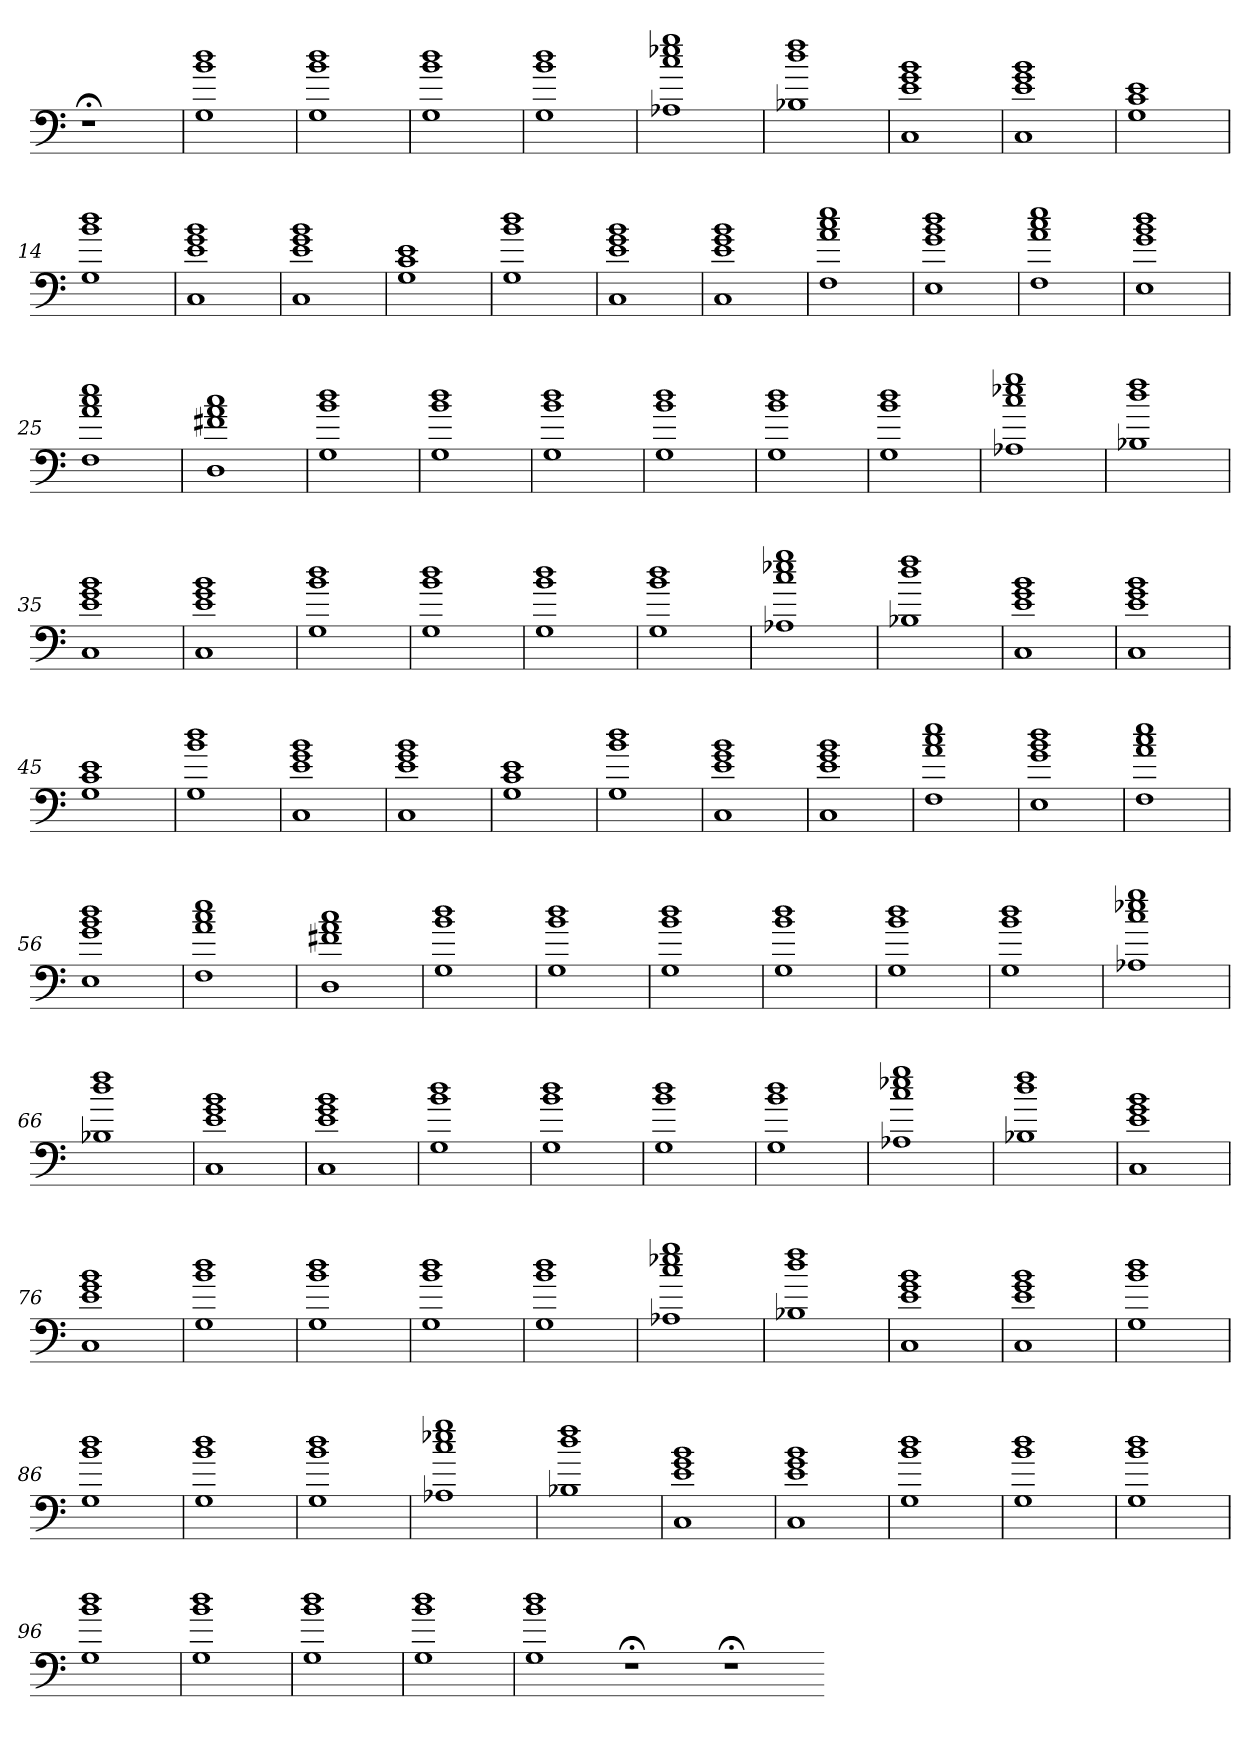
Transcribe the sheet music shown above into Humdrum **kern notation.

**kern
*part1
*staff1
=
1r;<
=1
1r
=2
1r
=3
1r
=4
1r
=5
1G 1b 1dd
=6
1G 1b 1dd
=7
1G 1b 1dd
=8
1G 1b 1dd
=9
1A-X 1cc 1ee-X 1gg
=10
1B-X 1dd 1ff
=11
1C 1e 1g 1b
=12
1C 1e 1g 1b
=13
1G 1c 1e
=14
1G 1b 1dd
=15
1C 1e 1g 1b
=16
1C 1e 1g 1b
=17
1G 1c 1e
=18
1G 1b 1dd
=19
1C 1e 1g 1b
=20
1C 1e 1g 1b
=21
1F 1a 1cc 1ee
=22
1E 1g 1b 1dd
=23
1F 1a 1cc 1ee
=24
1E 1g 1b 1dd
=25
1F 1a 1cc 1ee
=26
1D 1f#X 1a 1cc
=27
1G 1b 1dd
=28
1G 1b 1dd
=29
1G 1b 1dd
=30
1G 1b 1dd
=31
1G 1b 1dd
=32
1G 1b 1dd
=33
1A-X 1cc 1ee-X 1gg
=34
1B-X 1dd 1ff
=35
1C 1e 1g 1b
=36
1C 1e 1g 1b
=37
1G 1b 1dd
=38
1G 1b 1dd
=39
1G 1b 1dd
=40
1G 1b 1dd
=41
1A-X 1cc 1ee-X 1gg
=42
1B-X 1dd 1ff
=43
1C 1e 1g 1b
=44
1C 1e 1g 1b
=45
1G 1c 1e
=46
1G 1b 1dd
=47
1C 1e 1g 1b
=48
1C 1e 1g 1b
=49
1G 1c 1e
=50
1G 1b 1dd
=51
1C 1e 1g 1b
=52
1C 1e 1g 1b
=53
1F 1a 1cc 1ee
=54
1E 1g 1b 1dd
=55
1F 1a 1cc 1ee
=56
1E 1g 1b 1dd
=57
1F 1a 1cc 1ee
=58
1D 1f#X 1a 1cc
=59
1G 1b 1dd
=60
1G 1b 1dd
=61
1G 1b 1dd
=62
1G 1b 1dd
=63
1G 1b 1dd
=64
1G 1b 1dd
=65
1A-X 1cc 1ee-X 1gg
=66
1B-X 1dd 1ff
=67
1C 1e 1g 1b
=68
1C 1e 1g 1b
=69
1G 1b 1dd
=70
1G 1b 1dd
=71
1G 1b 1dd
=72
1G 1b 1dd
=73
1A-X 1cc 1ee-X 1gg
=74
1B-X 1dd 1ff
=75
1C 1e 1g 1b
=76
1C 1e 1g 1b
=77
1G 1b 1dd
=78
1G 1b 1dd
=79
1G 1b 1dd
=80
1G 1b 1dd
=81
1A-X 1cc 1ee-X 1gg
=82
1B-X 1dd 1ff
=83
1C 1e 1g 1b
=84
1C 1e 1g 1b
=85
1G 1b 1dd
=86
1G 1b 1dd
=87
1G 1b 1dd
=88
1G 1b 1dd
=89
1A-X 1cc 1ee-X 1gg
=90
1B-X 1dd 1ff
=91
1C 1e 1g 1b
=92
1C 1e 1g 1b
=93
1G 1b 1dd
=94
1G 1b 1dd
=95
1G 1b 1dd
=96
1G 1b 1dd
=97
1G 1b 1dd
=98
1G 1b 1dd
=99
1G 1b 1dd
=100
1G 1b 1dd
1r;<
1r;<
=-
*-
